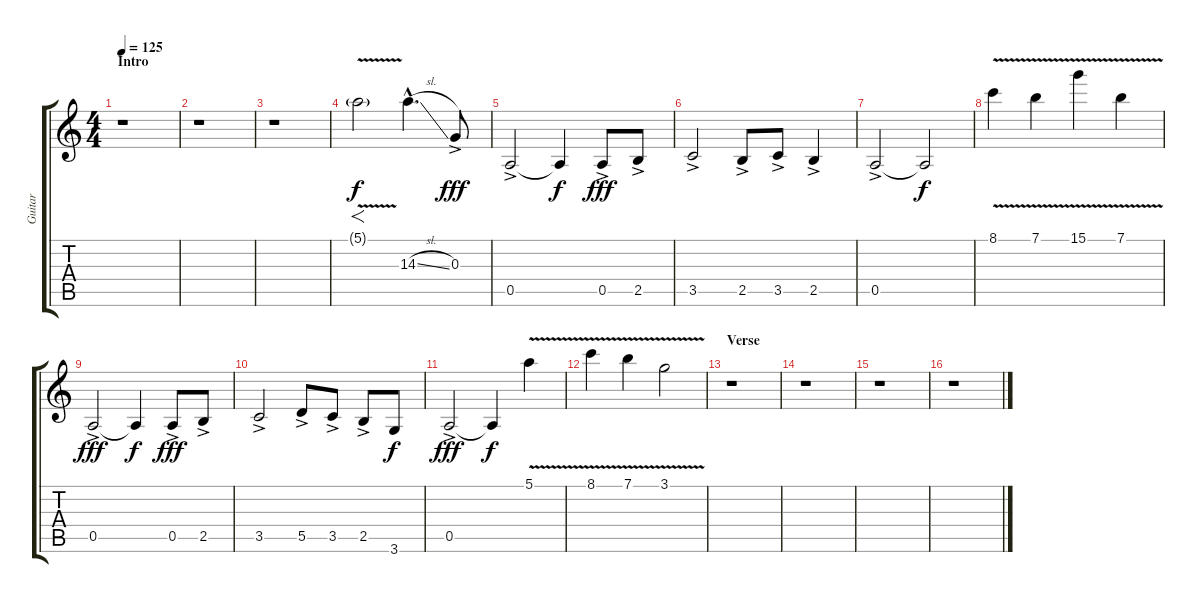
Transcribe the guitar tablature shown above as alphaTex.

\track ("Guitar" "Guitar") {instrument distortionguitar}
\staff {score tabs}
\tuning (E4 B3 G3 D3 A2 E2) {hide}
\ts (4 4)
\section ("" "Intro")
\tempo 125
\clef g2
\ks c
r.1{dy f instrument distortionguitar} |
r.1 |
r.1 |
5.1{v g}.2{f} 14.3{sl hac}.4{d} 0.3{ac}.8{dy fff} |
0.5{ac}.2 0.5{t}.4{dy f} 0.5{ac}.8{dy fff} 2.5{ac}.8 |
3.5{ac}.2 2.5{ac}.8 3.5{ac}.8 2.5{ac}.4 |
0.5{ac}.2 0.5{t}.2{dy f} |
8.1{v}.4 7.1{v}.4 15.1{v}.4 7.1{v}.4 |
0.5{ac}.2{dy fff} 0.5{t}.4{dy f} 0.5{ac}.8{dy fff} 2.5{ac}.8 |
3.5{ac}.2 5.5{ac}.8 3.5{ac}.8 2.5{ac}.8 3.6.8{dy f} |
0.5{ac}.2{dy fff} 0.5{t}.4{dy f} 5.1{v}.4 |
8.1{v}.4 7.1{v}.4 3.1{v}.2 |
\section ("" "Verse")
r.1 |
r.1 |
r.1 |
r.1
